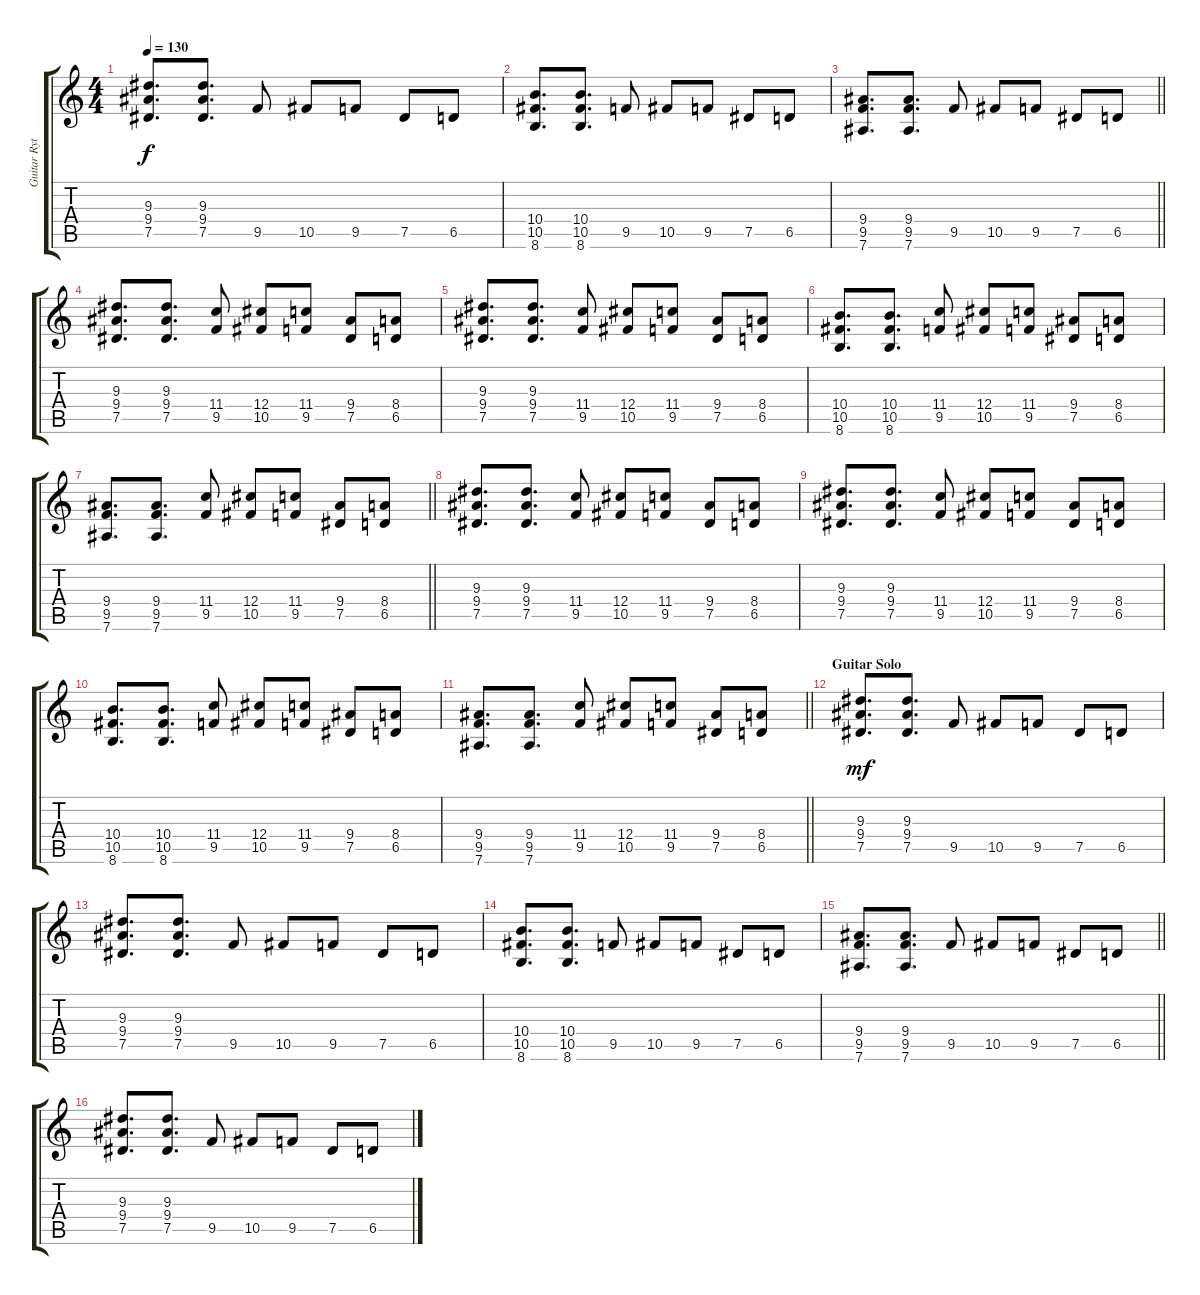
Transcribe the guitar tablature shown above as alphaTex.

\track ("Guitar Rythmic" "Guitar Ryt") {instrument distortionguitar}
\staff {score tabs}
\tuning (Eb4 Bb3 Gb3 Db3 Ab2 Eb2) {hide}
\ts (4 4)
\tempo 130
\clef g2
\ks c
(9.3 9.4 7.5).8{d dy f} (9.3 9.4 7.5).8{d} 9.5.8 10.5.8 9.5.8 7.5.8 6.5.8 |
(10.4 10.5 8.6).8{d} (10.4 10.5 8.6).8{d} 9.5.8 10.5.8 9.5.8 7.5.8 6.5.8 |
\barLineRight lightlight
(9.4 9.5 7.6).8{d} (9.4 9.5 7.6).8{d} 9.5.8 10.5.8 9.5.8 7.5.8 6.5.8 |
(9.3 9.4 7.5).8{d} (9.3 9.4 7.5).8{d} (11.4 9.5).8 (12.4 10.5).8 (11.4 9.5).8 (9.4 7.5).8 (8.4 6.5).8 |
(9.3 9.4 7.5).8{d} (9.3 9.4 7.5).8{d} (11.4 9.5).8 (12.4 10.5).8 (11.4 9.5).8 (9.4 7.5).8 (8.4 6.5).8 |
(10.4 10.5 8.6).8{d} (10.4 10.5 8.6).8{d} (11.4 9.5).8 (12.4 10.5).8 (11.4 9.5).8 (9.4 7.5).8 (8.4 6.5).8 |
\barLineRight lightlight
(9.4 9.5 7.6).8{d} (9.4 9.5 7.6).8{d} (11.4 9.5).8 (12.4 10.5).8 (11.4 9.5).8 (9.4 7.5).8 (8.4 6.5).8 |
(9.3 9.4 7.5).8{d} (9.3 9.4 7.5).8{d} (11.4 9.5).8 (12.4 10.5).8 (11.4 9.5).8 (9.4 7.5).8 (8.4 6.5).8 |
(9.3 9.4 7.5).8{d} (9.3 9.4 7.5).8{d} (11.4 9.5).8 (12.4 10.5).8 (11.4 9.5).8 (9.4 7.5).8 (8.4 6.5).8 |
(10.4 10.5 8.6).8{d} (10.4 10.5 8.6).8{d} (11.4 9.5).8 (12.4 10.5).8 (11.4 9.5).8 (9.4 7.5).8 (8.4 6.5).8 |
\barLineRight lightlight
(9.4 9.5 7.6).8{d} (9.4 9.5 7.6).8{d} (11.4 9.5).8 (12.4 10.5).8 (11.4 9.5).8 (9.4 7.5).8 (8.4 6.5).8 |
\section ("" "Guitar Solo")
(9.3 9.4 7.5).8{d dy mf} (9.3 9.4 7.5).8{d} 9.5.8 10.5.8 9.5.8 7.5.8 6.5.8 |
(9.3 9.4 7.5).8{d} (9.3 9.4 7.5).8{d} 9.5.8 10.5.8 9.5.8 7.5.8 6.5.8 |
(10.4 10.5 8.6).8{d} (10.4 10.5 8.6).8{d} 9.5.8 10.5.8 9.5.8 7.5.8 6.5.8 |
\barLineRight lightlight
(9.4 9.5 7.6).8{d} (9.4 9.5 7.6).8{d} 9.5.8 10.5.8 9.5.8 7.5.8 6.5.8 |
(9.3 9.4 7.5).8{d} (9.3 9.4 7.5).8{d} 9.5.8 10.5.8 9.5.8 7.5.8 6.5.8
